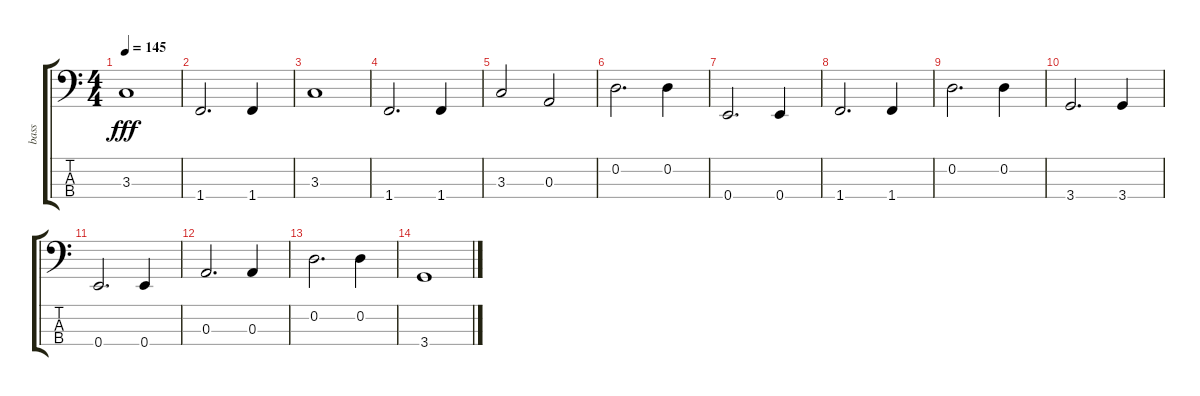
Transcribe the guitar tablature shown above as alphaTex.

\track ("bass" "bass") {instrument electricbassfinger}
\staff {score tabs}
\tuning (G2 D2 A1 E1) {hide}
\ts (4 4)
\tempo 145
\clef f4
\ks c
3.3.1{dy fff} |
1.4.2{d} 1.4.4 |
3.3.1 |
1.4.2{d} 1.4.4 |
3.3.2 0.3.2 |
0.2.2{d} 0.2.4 |
0.4.2{d} 0.4.4 |
1.4.2{d} 1.4.4 |
0.2.2{d} 0.2.4 |
3.4.2{d} 3.4.4 |
0.4.2{d} 0.4.4 |
0.3.2{d} 0.3.4 |
0.2.2{d} 0.2.4 |
3.4.1
